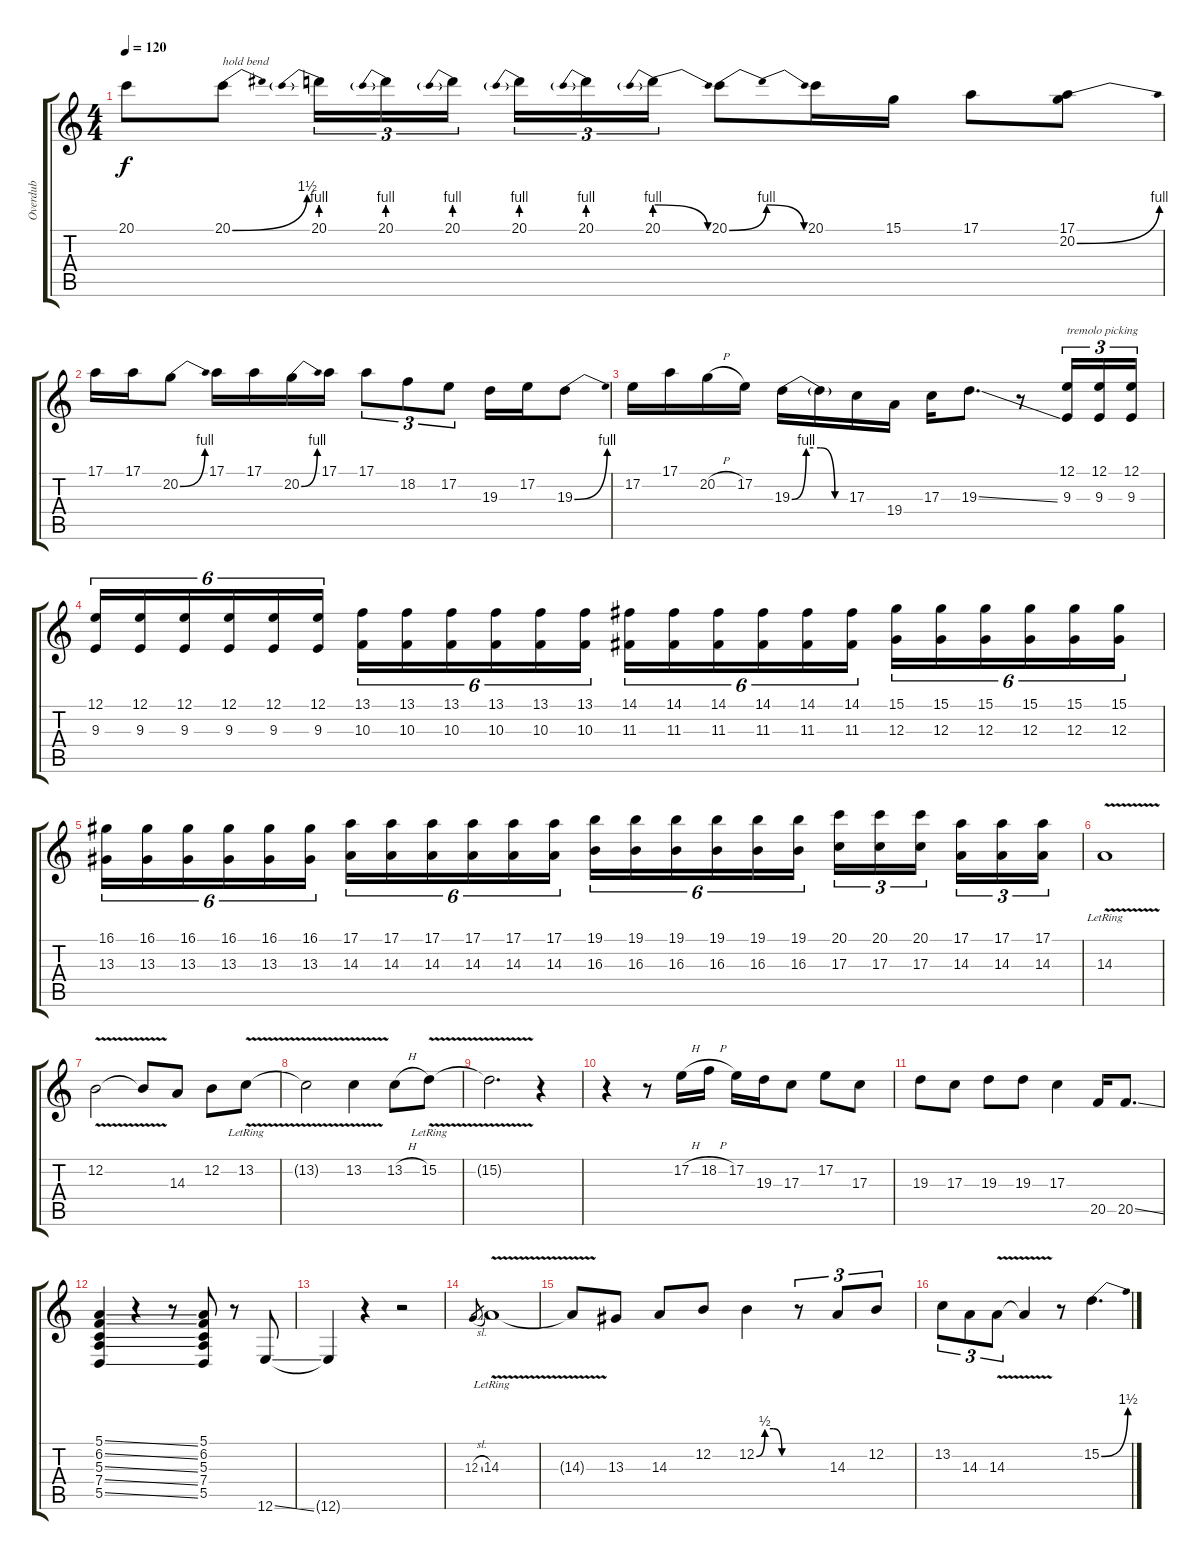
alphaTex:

\track ("Overdub" "Overdub") {instrument lead8bassandlead}
\staff {score tabs}
\tuning (E4 B3 G3 D3 A2 E2) {hide}
\ts (4 4)
\tempo 120
\clef g2
\ks c
20.1.8{dy f} 20.1{be (bend 0 0 60 6)}.8{txt "hold bend"} 20.1{be (prebend 0 4 60 4)}.16{tu (3 2)} 20.1{be (prebend 0 4 60 4)}.16{tu (3 2)} 20.1{be (prebend 0 4 60 4)}.16{tu (3 2)} 20.1{be (prebend 0 4 60 4)}.16{tu (3 2)} 20.1{be (prebend 0 4 60 4)}.16{tu (3 2)} 20.1{be (prebendrelease 0 4 60 0)}.16{tu (3 2)} 20.1{be (bendrelease 0 0 20 4 50 4 60 0)}.8 20.1.16 15.1.16 17.1.8 (17.1 20.2{be (bend 0 0 60 4)}).8 |
17.1.16 17.1.16 20.2{be (bend 0 0 60 4)}.8 17.1.16 17.1.16 20.2{be (bend 0 0 60 4)}.16 17.1.16 17.1.8{tu (3 2)} 18.2.8{tu (3 2)} 17.2.8{tu (3 2)} 19.3.16 17.2.16 19.3{be (bend 0 0 60 4)}.8 |
17.2.16 17.1.16 20.2{h}.16 17.2.16 19.3{be (custom 0 0 15 4 30 4 45 0 60 0)}.16 19.3{t}.16 17.3.16 19.4.16 17.3.16 19.3{ss}.8{d} r.8 (12.1 9.3).16{tu (3 2) txt "tremolo picking"} (12.1 9.3).16{tu (3 2)} (12.1 9.3).16{tu (3 2)} |
(12.1 9.3).16{tu (6 4)} (12.1 9.3).16{tu (6 4)} (12.1 9.3).16{tu (6 4)} (12.1 9.3).16{tu (6 4)} (12.1 9.3).16{tu (6 4)} (12.1 9.3).16{tu (6 4)} (13.1 10.3).16{tu (6 4)} (13.1 10.3).16{tu (6 4)} (13.1 10.3).16{tu (6 4)} (13.1 10.3).16{tu (6 4)} (13.1 10.3).16{tu (6 4)} (13.1 10.3).16{tu (6 4)} (14.1 11.3).16{tu (6 4)} (14.1 11.3).16{tu (6 4)} (14.1 11.3).16{tu (6 4)} (14.1 11.3).16{tu (6 4)} (14.1 11.3).16{tu (6 4)} (14.1 11.3).16{tu (6 4)} (15.1 12.3).16{tu (6 4)} (15.1 12.3).16{tu (6 4)} (15.1 12.3).16{tu (6 4)} (15.1 12.3).16{tu (6 4)} (15.1 12.3).16{tu (6 4)} (15.1 12.3).16{tu (6 4)} |
(16.1 13.3).16{tu (6 4)} (16.1 13.3).16{tu (6 4)} (16.1 13.3).16{tu (6 4)} (16.1 13.3).16{tu (6 4)} (16.1 13.3).16{tu (6 4)} (16.1 13.3).16{tu (6 4)} (17.1 14.3).16{tu (6 4)} (17.1 14.3).16{tu (6 4)} (17.1 14.3).16{tu (6 4)} (17.1 14.3).16{tu (6 4)} (17.1 14.3).16{tu (6 4)} (17.1 14.3).16{tu (6 4)} (19.1 16.3).16{tu (6 4)} (19.1 16.3).16{tu (6 4)} (19.1 16.3).16{tu (6 4)} (19.1 16.3).16{tu (6 4)} (19.1 16.3).16{tu (6 4)} (19.1 16.3).16{tu (6 4)} (20.1 17.3).16{tu (3 2)} (20.1 17.3).16{tu (3 2)} (20.1 17.3).16{tu (3 2)} (17.1 14.3).16{tu (3 2)} (17.1 14.3).16{tu (3 2)} (17.1 14.3).16{tu (3 2)} |
14.3{v lr}.1 |
12.2{v}.2 12.2{t}.8 14.3.8 12.2.8 13.2{v lr}.8 |
13.2{t}.2 13.2{v}.4 13.2{h}.8 15.2{v lr}.8 |
15.2{t}.2{d} r.4 |
r.4 r.8 17.2{h}.16 18.2{h}.16 17.2.16 19.3.16 17.3.8 17.2.8 17.3.8 |
19.3.8 17.3.8 19.3.8 19.3.8 17.3.4 20.5.16 20.5{ss}.8{d} |
(5.1{ss} 6.2{ss} 5.3{ss} 7.4{ss} 5.5{ss}).4 r.4 r.8 (5.1 6.2 5.3 7.4 5.5).8 r.8 12.6{ss}.8 |
12.6{t}.4 r.4 r.2 |
12.3{sl}.8{gr} 14.3{v lr}.1 |
14.3{t}.8 13.3.8 14.3.8 12.2.8 12.2{be (custom 0 0 15 2 30 2 45 0 60 0)}.4 r.8{tu (3 2)} 14.3.8{tu (3 2)} 12.2.8{tu (3 2)} |
13.2.8{tu (3 2)} 14.3.8{tu (3 2)} 14.3{v}.8{tu (3 2)} 14.3{t}.4 r.8 15.2{be (bend 0 0 60 6)}.4{d}
